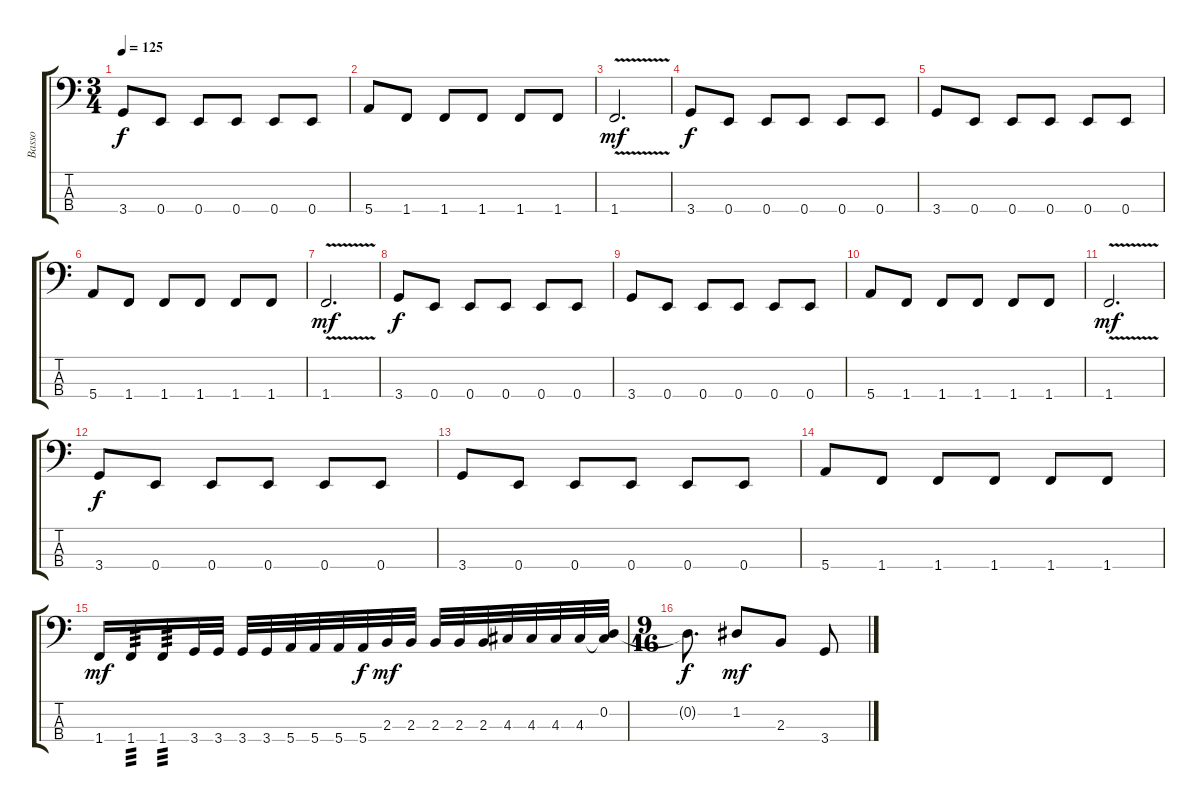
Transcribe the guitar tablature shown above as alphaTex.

\track ("Basso" "Basso") {instrument electricbassfinger}
\staff {score tabs}
\tuning (G2 D2 A1 E1) {hide}
\ts (3 4)
\tempo 125
\clef f4
\ks c
3.4.8{dy f} 0.4.8 0.4.8 0.4.8 0.4.8 0.4.8 |
5.4.8 1.4.8 1.4.8 1.4.8 1.4.8 1.4.8 |
1.4{v}.2{d dy mf} |
3.4.8{dy f} 0.4.8 0.4.8 0.4.8 0.4.8 0.4.8 |
3.4.8 0.4.8 0.4.8 0.4.8 0.4.8 0.4.8 |
5.4.8 1.4.8 1.4.8 1.4.8 1.4.8 1.4.8 |
1.4{v}.2{d dy mf} |
3.4.8{dy f} 0.4.8 0.4.8 0.4.8 0.4.8 0.4.8 |
3.4.8 0.4.8 0.4.8 0.4.8 0.4.8 0.4.8 |
5.4.8 1.4.8 1.4.8 1.4.8 1.4.8 1.4.8 |
1.4{v}.2{d dy mf} |
3.4.8{dy f volume 13 balance 8 instrument slapbass2} 0.4.8 0.4.8 0.4.8 0.4.8 0.4.8 |
3.4.8 0.4.8 0.4.8 0.4.8 0.4.8 0.4.8 |
5.4.8 1.4.8 1.4.8 1.4.8 1.4.8 1.4.8 |
1.4.16{dy mf} 1.4.16{tp 3} 1.4.16{tp 3} 3.4.32 3.4.32 3.4.32 3.4.32 5.4.32 5.4.32 5.4.32 5.4.32{dy f} 2.3.32{dy mf} 2.3.32 2.3.32 2.3.32 2.3.32 4.3.32 4.3.32 4.3.32 4.3.32 (0.2 4.3{t}).32 |
\ts (9 16)
0.2{t}.8{d dy f} 1.2.8{dy mf} 2.3.8 3.4.8
